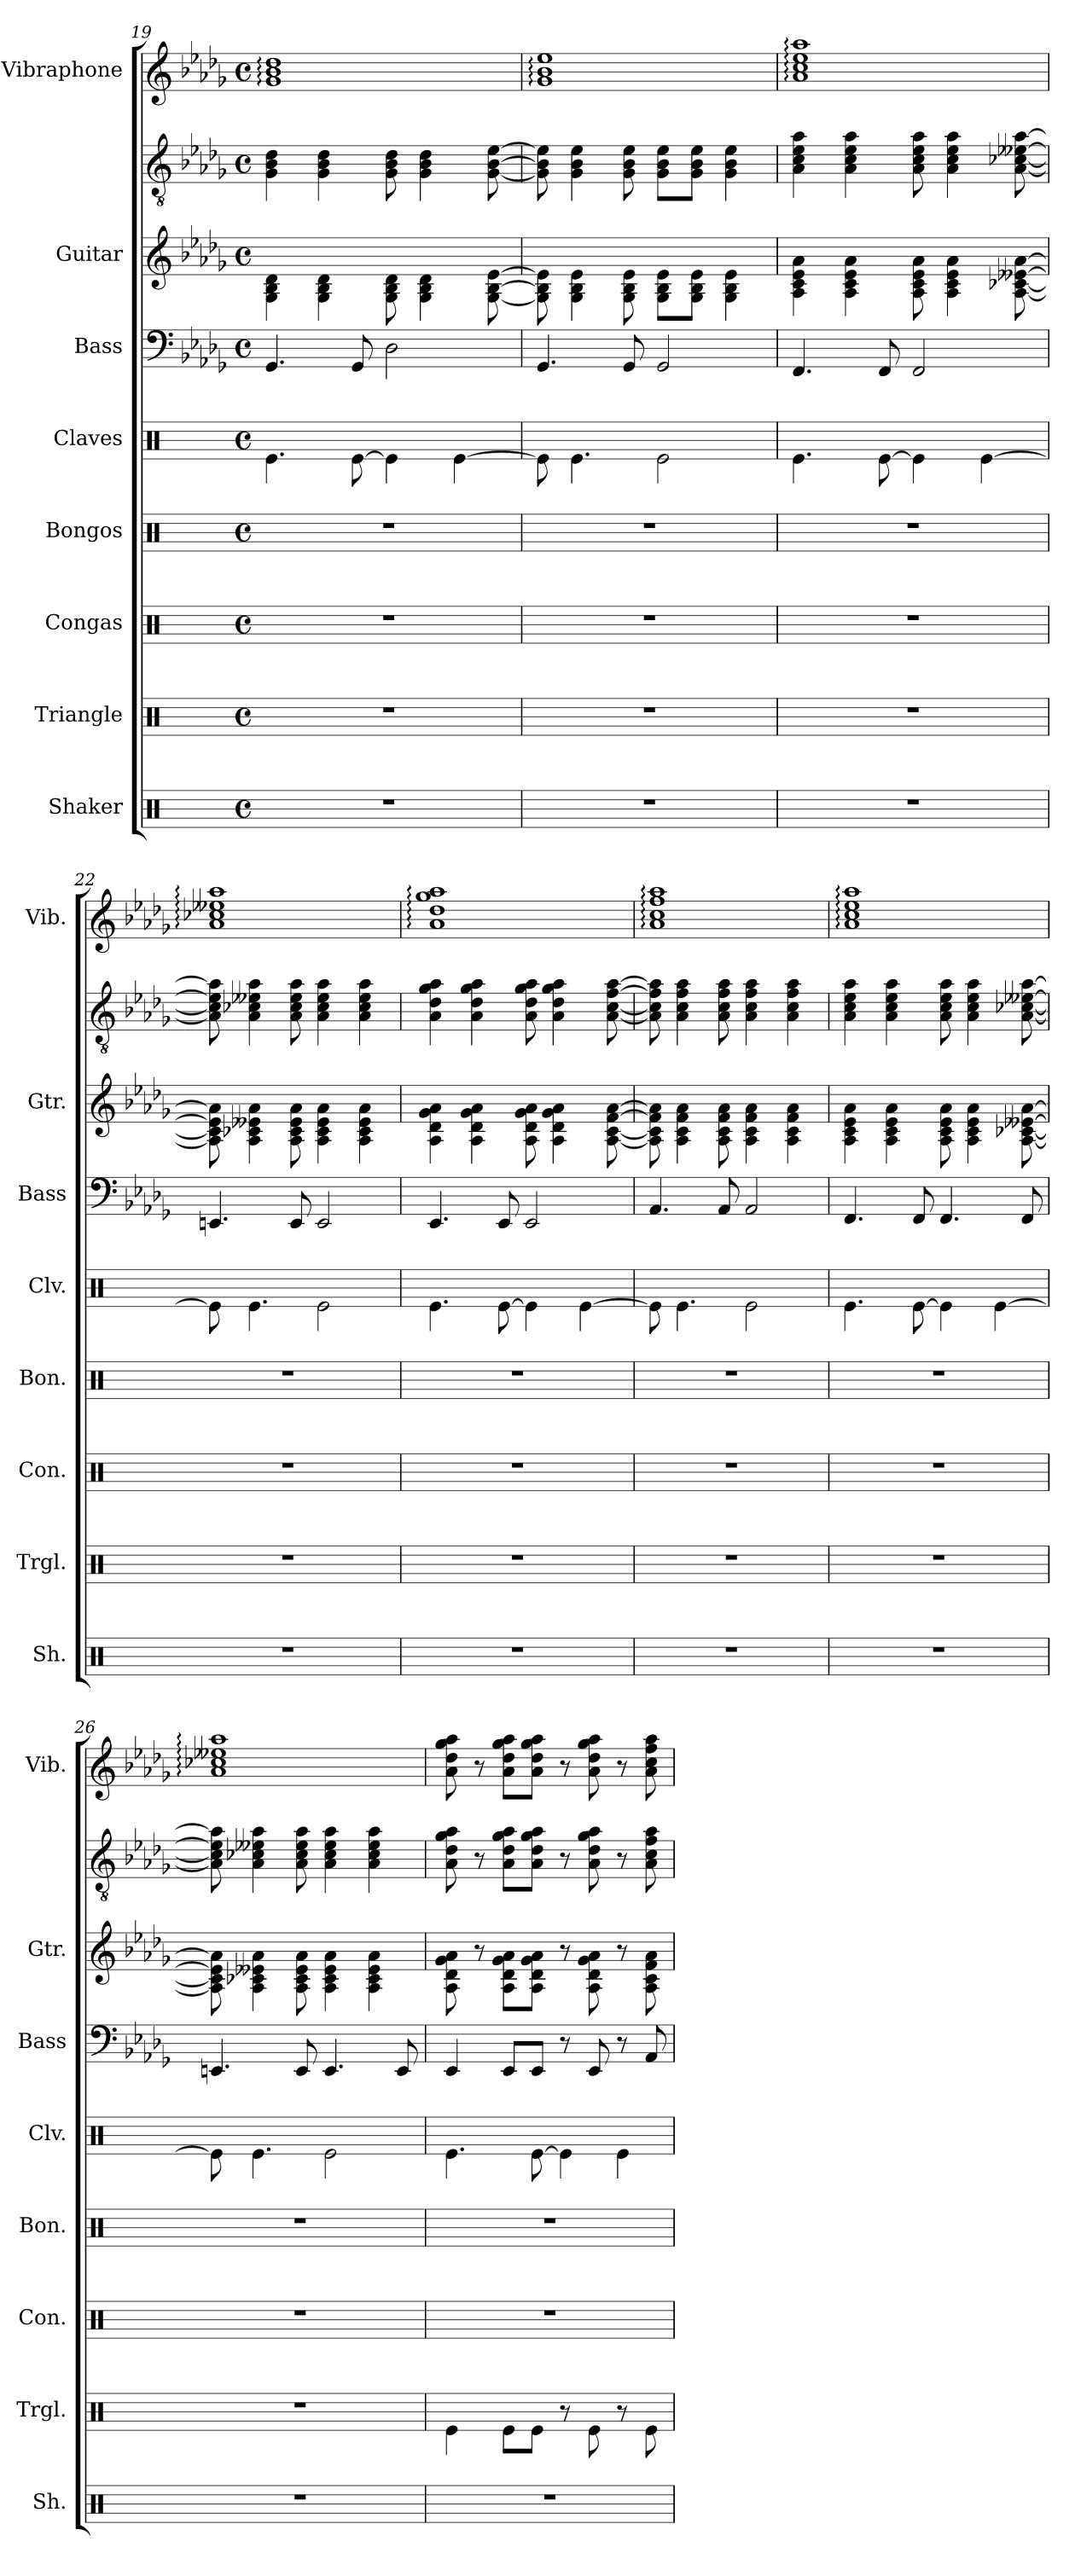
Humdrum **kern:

**kern	**kern	**kern	**kern	**kern	**kern	**kern	**kern	**kern
*part8	*part7	*part6	*part5	*part4	*part3	*part2	*part2	*part1
*staff9	*staff8	*staff7	*staff6	*staff5	*staff4	*staff3	*staff2	*staff1
*I"Shaker	*I"Triangle	*I"Congas	*I"Bongos	*I"Claves	*I"Bass	*I"Guitar	*	*I"Vibraphone
*I'Sh.	*I'Trgl.	*I'Con.	*I'Bon.	*I'Clv.	*I'Bass	*I'Gtr.	*	*I'Vib.
*clefX	*clefX	*clefX	*clefX	*clefX	*clefF4	*	*clefGv2	*clefG2
*	*	*	*	*	*ITrd7c12	*	*	*
*k[]	*k[]	*k[]	*k[]	*k[]	*k[b-e-a-d-g-]	*k[b-e-a-d-g-]	*k[b-e-a-d-g-]	*k[b-e-a-d-g-]
*M4/4	*M4/4	*M4/4	*M4/4	*M4/4	*M4/4	*M4/4	*M4/4	*M4/4
*met(c)	*met(c)	*met(c)	*met(c)	*met(c)	*met(c)	*met(c)	*met(c)	*met(c)
=19	=19	=19	=19	=19	=19	=19	=19	=19
1r	1r	1r	1r	4.Re\	4.GGG-/	4G-\ 4B-\ 4d-\	4G-\ 4B-\ 4d-\	1g-: 1b-: 1dd-:
.	.	.	.	.	.	4G-\ 4B-\ 4d-\	4G-\ 4B-\ 4d-\	.
.	.	.	.	[8Re\	8GGG-/	.	.	.
.	.	.	.	4Re\]	2DD-\	8G-\ 8B-\ 8d-\	8G-\ 8B-\ 8d-\	.
.	.	.	.	.	.	4G-\ 4B-\ 4d-\	4G-\ 4B-\ 4d-\	.
.	.	.	.	[4Re\	.	.	.	.
.	.	.	.	.	.	[8G-\ [8B-\ [8e-\	[8G-\ [8B-\ [8e-\	.
!!LO:PB:g=z
=20	=20	=20	=20	=20	=20	=20	=20	=20
1r	1r	1r	1r	8Re\]	4.GGG-/	8G-\] 8B-\] 8e-\]	8G-\] 8B-\] 8e-\]	1g-: 1b-: 1ee-:
.	.	.	.	4.Re\	.	4G-\ 4B-\ 4e-\	4G-\ 4B-\ 4e-\	.
.	.	.	.	.	8GGG-/	8G-\ 8B-\ 8e-\	8G-\ 8B-\ 8e-\	.
.	.	.	.	2Re\	2GGG-/	8G-\ 8B-\ 8e-\L	8G-\ 8B-\ 8e-\L	.
.	.	.	.	.	.	8G-\ 8B-\ 8e-\J	8G-\ 8B-\ 8e-\J	.
.	.	.	.	.	.	4G-\ 4B-\ 4e-\	4G-\ 4B-\ 4e-\	.
=21	=21	=21	=21	=21	=21	=21	=21	=21
1r	1r	1r	1r	4.Re\	4.FFF/	4A-\ 4c\ 4e-\ 4a-\	4A-\ 4c\ 4e-\ 4a-\	1a-: 1cc: 1ee-: 1aa-:
.	.	.	.	.	.	4A-\ 4c\ 4e-\ 4a-\	4A-\ 4c\ 4e-\ 4a-\	.
.	.	.	.	[8Re\	8FFF/	.	.	.
.	.	.	.	4Re\]	2FFF/	8A-\ 8c\ 8e-\ 8a-\	8A-\ 8c\ 8e-\ 8a-\	.
.	.	.	.	.	.	4A-\ 4c\ 4e-\ 4a-\	4A-\ 4c\ 4e-\ 4a-\	.
.	.	.	.	[4Re\	.	.	.	.
.	.	.	.	.	.	[8A-\ [8c-X\ [8e--X\ [8a-\	[8A-\ [8c-X\ [8e--X\ [8a-\	.
=22	=22	=22	=22	=22	=22	=22	=22	=22
1r	1r	1r	1r	8Re\]	4.EEEn/	8A-\] 8c-\] 8e--\] 8a-\]	8A-\] 8c-\] 8e--\] 8a-\]	1a-: 1cc-X: 1ee--X: 1aa-:
.	.	.	.	4.Re\	.	4A-\ 4c-X\ 4e--X\ 4a-\	4A-\ 4c-X\ 4e--X\ 4a-\	.
.	.	.	.	.	8EEE/	8A-\ 8c-\ 8e--\ 8a-\	8A-\ 8c-\ 8e--\ 8a-\	.
.	.	.	.	2Re\	2EEE/	4A-\ 4c-\ 4e--\ 4a-\	4A-\ 4c-\ 4e--\ 4a-\	.
.	.	.	.	.	.	4A-\ 4c-\ 4e--\ 4a-\	4A-\ 4c-\ 4e--\ 4a-\	.
=23	=23	=23	=23	=23	=23	=23	=23	=23
1r	1r	1r	1r	4.Re\	4.EEE-/	4A-\ 4d-\ 4g-\ 4a-\	4A-\ 4d-\ 4g-\ 4a-\	1a-: 1dd-: 1gg-: 1aa-:
.	.	.	.	.	.	4A-\ 4d-\ 4g-\ 4a-\	4A-\ 4d-\ 4g-\ 4a-\	.
.	.	.	.	[8Re\	8EEE-/	.	.	.
.	.	.	.	4Re\]	2EEE-/	8A-\ 8d-\ 8g-\ 8a-\	8A-\ 8d-\ 8g-\ 8a-\	.
.	.	.	.	.	.	4A-\ 4d-\ 4g-\ 4a-\	4A-\ 4d-\ 4g-\ 4a-\	.
.	.	.	.	[4Re\	.	.	.	.
.	.	.	.	.	.	[8A-\ [8c\ [8f\ [8a-\	[8A-\ [8c\ [8f\ [8a-\	.
!!LO:PB:g=z
=24	=24	=24	=24	=24	=24	=24	=24	=24
1r	1r	1r	1r	8Re\]	4.AAA-/	8A-\] 8c\] 8f\] 8a-\]	8A-\] 8c\] 8f\] 8a-\]	1a-: 1cc: 1ff: 1aa-:
.	.	.	.	4.Re\	.	4A-\ 4c\ 4f\ 4a-\	4A-\ 4c\ 4f\ 4a-\	.
.	.	.	.	.	8AAA-/	8A-\ 8c\ 8f\ 8a-\	8A-\ 8c\ 8f\ 8a-\	.
.	.	.	.	2Re\	2AAA-/	4A-\ 4c\ 4f\ 4a-\	4A-\ 4c\ 4f\ 4a-\	.
.	.	.	.	.	.	4A-\ 4c\ 4f\ 4a-\	4A-\ 4c\ 4f\ 4a-\	.
=25	=25	=25	=25	=25	=25	=25	=25	=25
1r	1r	1r	1r	4.Re\	4.FFF/	4A-\ 4c\ 4e-\ 4a-\	4A-\ 4c\ 4e-\ 4a-\	1a-: 1cc: 1ee-: 1aa-:
.	.	.	.	.	.	4A-\ 4c\ 4e-\ 4a-\	4A-\ 4c\ 4e-\ 4a-\	.
.	.	.	.	[8Re\	8FFF/	.	.	.
.	.	.	.	4Re\]	4.FFF/	8A-\ 8c\ 8e-\ 8a-\	8A-\ 8c\ 8e-\ 8a-\	.
.	.	.	.	.	.	4A-\ 4c\ 4e-\ 4a-\	4A-\ 4c\ 4e-\ 4a-\	.
.	.	.	.	[4Re\	.	.	.	.
.	.	.	.	.	8FFF/	[8A-\ [8c-X\ [8e--X\ [8a-\	[8A-\ [8c-X\ [8e--X\ [8a-\	.
=26	=26	=26	=26	=26	=26	=26	=26	=26
1r	1r	1r	1r	8Re\]	4.EEEn/	8A-\] 8c-\] 8e--\] 8a-\]	8A-\] 8c-\] 8e--\] 8a-\]	1a-: 1cc-X: 1ee--X: 1aa-:
.	.	.	.	4.Re\	.	4A-\ 4c-X\ 4e--X\ 4a-\	4A-\ 4c-X\ 4e--X\ 4a-\	.
.	.	.	.	.	8EEE/	8A-\ 8c-\ 8e--\ 8a-\	8A-\ 8c-\ 8e--\ 8a-\	.
.	.	.	.	2Re\	4.EEE/	4A-\ 4c-\ 4e--\ 4a-\	4A-\ 4c-\ 4e--\ 4a-\	.
.	.	.	.	.	.	4A-\ 4c-\ 4e--\ 4a-\	4A-\ 4c-\ 4e--\ 4a-\	.
.	.	.	.	.	8EEE/	.	.	.
=27	=27	=27	=27	=27	=27	=27	=27	=27
1r	4Re\	1r	1r	4.Re\	4EEE-/	8A-\ 8d-\ 8g-\ 8a-\	8A-\ 8d-\ 8g-\ 8a-\	8a-\ 8dd-\ 8gg-\ 8aa-\
.	.	.	.	.	.	8r	8r	8r
.	8Re\L	.	.	.	8EEE-/L	8A-\ 8d-\ 8g-\ 8a-\L	8A-\ 8d-\ 8g-\ 8a-\L	8a-\ 8dd-\ 8gg-\ 8aa-\L
.	8Re\J	.	.	[8Re\	8EEE-/J	8A-\ 8d-\ 8g-\ 8a-\J	8A-\ 8d-\ 8g-\ 8a-\J	8a-\ 8dd-\ 8gg-\ 8aa-\J
.	8r	.	.	4Re\]	8r	8r	8r	8r
.	8Re\	.	.	.	8EEE-/	8A-\ 8d-\ 8g-\ 8a-\	8A-\ 8d-\ 8g-\ 8a-\	8a-\ 8dd-\ 8gg-\ 8aa-\
.	8r	.	.	4Re\	8r	8r	8r	8r
.	8Re\	.	.	.	8AAA-/	8A-\ 8c\ 8f\ 8a-\	8A-\ 8c\ 8f\ 8a-\	8a-\ 8cc\ 8ff\ 8aa-\
=	=	=	=	=	=	=	=	=
*-	*-	*-	*-	*-	*-	*-	*-	*-
